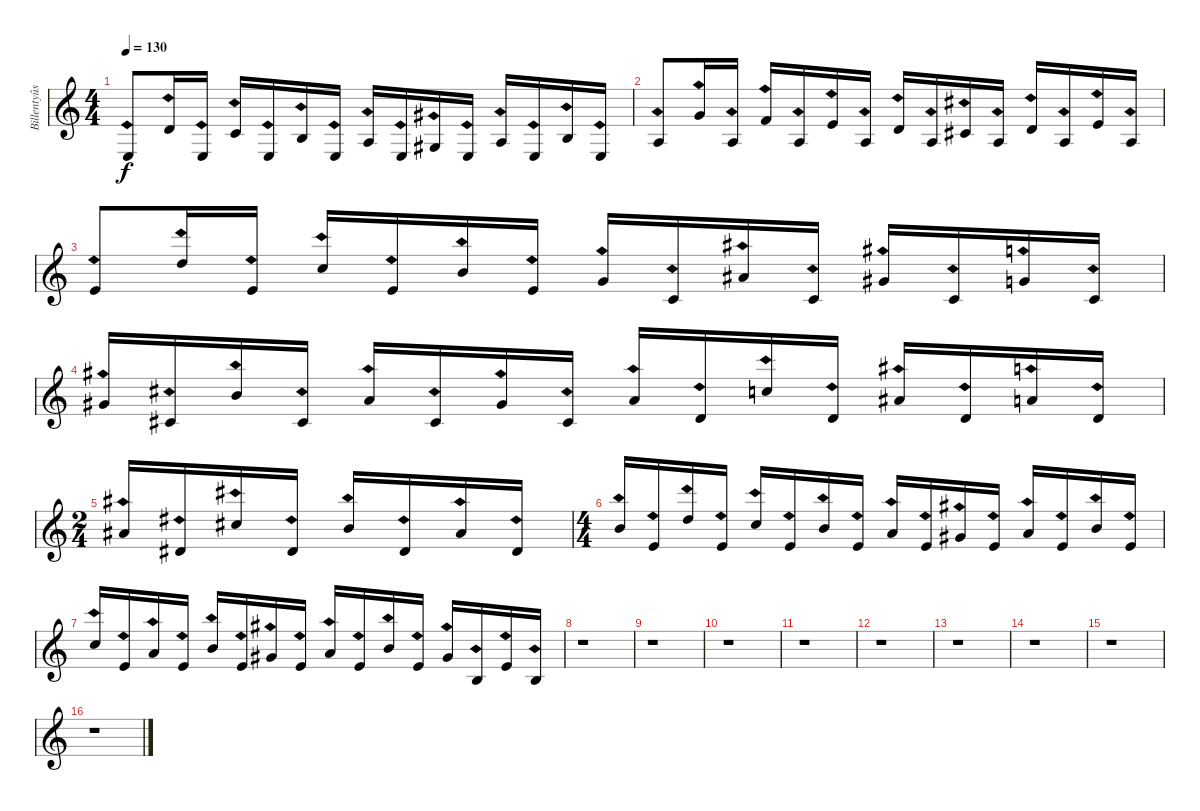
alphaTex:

\track ("Billentyûs 1 (Jon Lord)" "Billentyûs") {instrument synthbrass1}
\staff {score}
\tuning (E4 B3 G3 D3 A2 C2) {hide}
\ts (4 4)
\tempo 130
\clef g2
\ks c
2.4{ph 12}.8{dy f} 3.2{ph 12}.16 2.4{ph 12}.16 1.2{ph 12}.16 2.4{ph 12}.16 0.2{ph 12}.16 2.4{ph 12}.16 2.3{ph 12}.16 2.4{ph 12}.16 1.3{ph 12}.16 2.4{ph 12}.16 2.3{ph 12}.16 2.4{ph 12}.16 0.2{ph 12}.16 2.4{ph 12}.16 |
2.3{ph 12}.8 3.1{ph 12}.16 2.3{ph 12}.16 1.1{ph 12}.16 2.3{ph 12}.16 0.1{ph 12}.16 2.3{ph 12}.16 3.2{ph 12}.16 2.3{ph 12}.16 2.2{ph 12}.16 2.3{ph 12}.16 3.2{ph 12}.16 2.3{ph 12}.16 0.1{ph 12}.16 2.3{ph 12}.16 |
0.1{ph 12}.8 10.1{ph 12}.16 0.1{ph 12}.16 8.1{ph 12}.16 0.1{ph 12}.16 7.1{ph 12}.16 0.1{ph 12}.16 3.1{ph 12}.16 1.2{ph 12}.16 6.1{ph 12}.16 5.3{ph 12}.16 4.1{ph 12}.16 5.3{ph 12}.16 3.1{ph 12}.16 5.3{ph 12}.16 |
4.1{ph 12}.16 2.2{ph 12}.16 7.1{ph 12}.16 6.3{ph 12}.16 5.1{ph 12}.16 6.3{ph 12}.16 4.1{ph 12}.16 6.3{ph 12}.16 5.1{ph 12}.16 3.2{ph 12}.16 8.1{ph 12}.16 7.3{ph 12}.16 6.1{ph 12}.16 7.3{ph 12}.16 5.1{ph 12}.16 7.3{ph 12}.16 |
\ts (2 4)
6.1{ph 12}.16 4.2{ph 12}.16 9.1{ph 12}.16 8.3{ph 12}.16 7.1{ph 12}.16 8.3{ph 12}.16 6.1{ph 12}.16 8.3{ph 12}.16 |
\ts (4 4)
7.1{ph 12}.16 0.1{ph 12}.16 10.1{ph 12}.16 0.1{ph 12}.16 8.1{ph 12}.16 0.1{ph 12}.16 7.1{ph 12}.16 0.1{ph 12}.16 5.1{ph 12}.16 0.1{ph 12}.16 4.1{ph 12}.16 0.1{ph 12}.16 5.1{ph 12}.16 0.1{ph 12}.16 7.1{ph 12}.16 0.1{ph 12}.16 |
8.1{ph 12}.16 0.1{ph 12}.16 5.1{ph 12}.16 0.1{ph 12}.16 7.1{ph 12}.16 0.1{ph 12}.16 4.1{ph 12}.16 0.1{ph 12}.16 5.1{ph 12}.16 0.1{ph 12}.16 7.1{ph 12}.16 0.1{ph 12}.16 4.1{ph 12}.16 0.2{ph 12}.16 0.1{ph 12}.16 0.2{ph 12}.16 |
r.1 |
r.1 |
r.1 |
r.1 |
r.1 |
r.1 |
r.1 |
r.1 |
r.1
